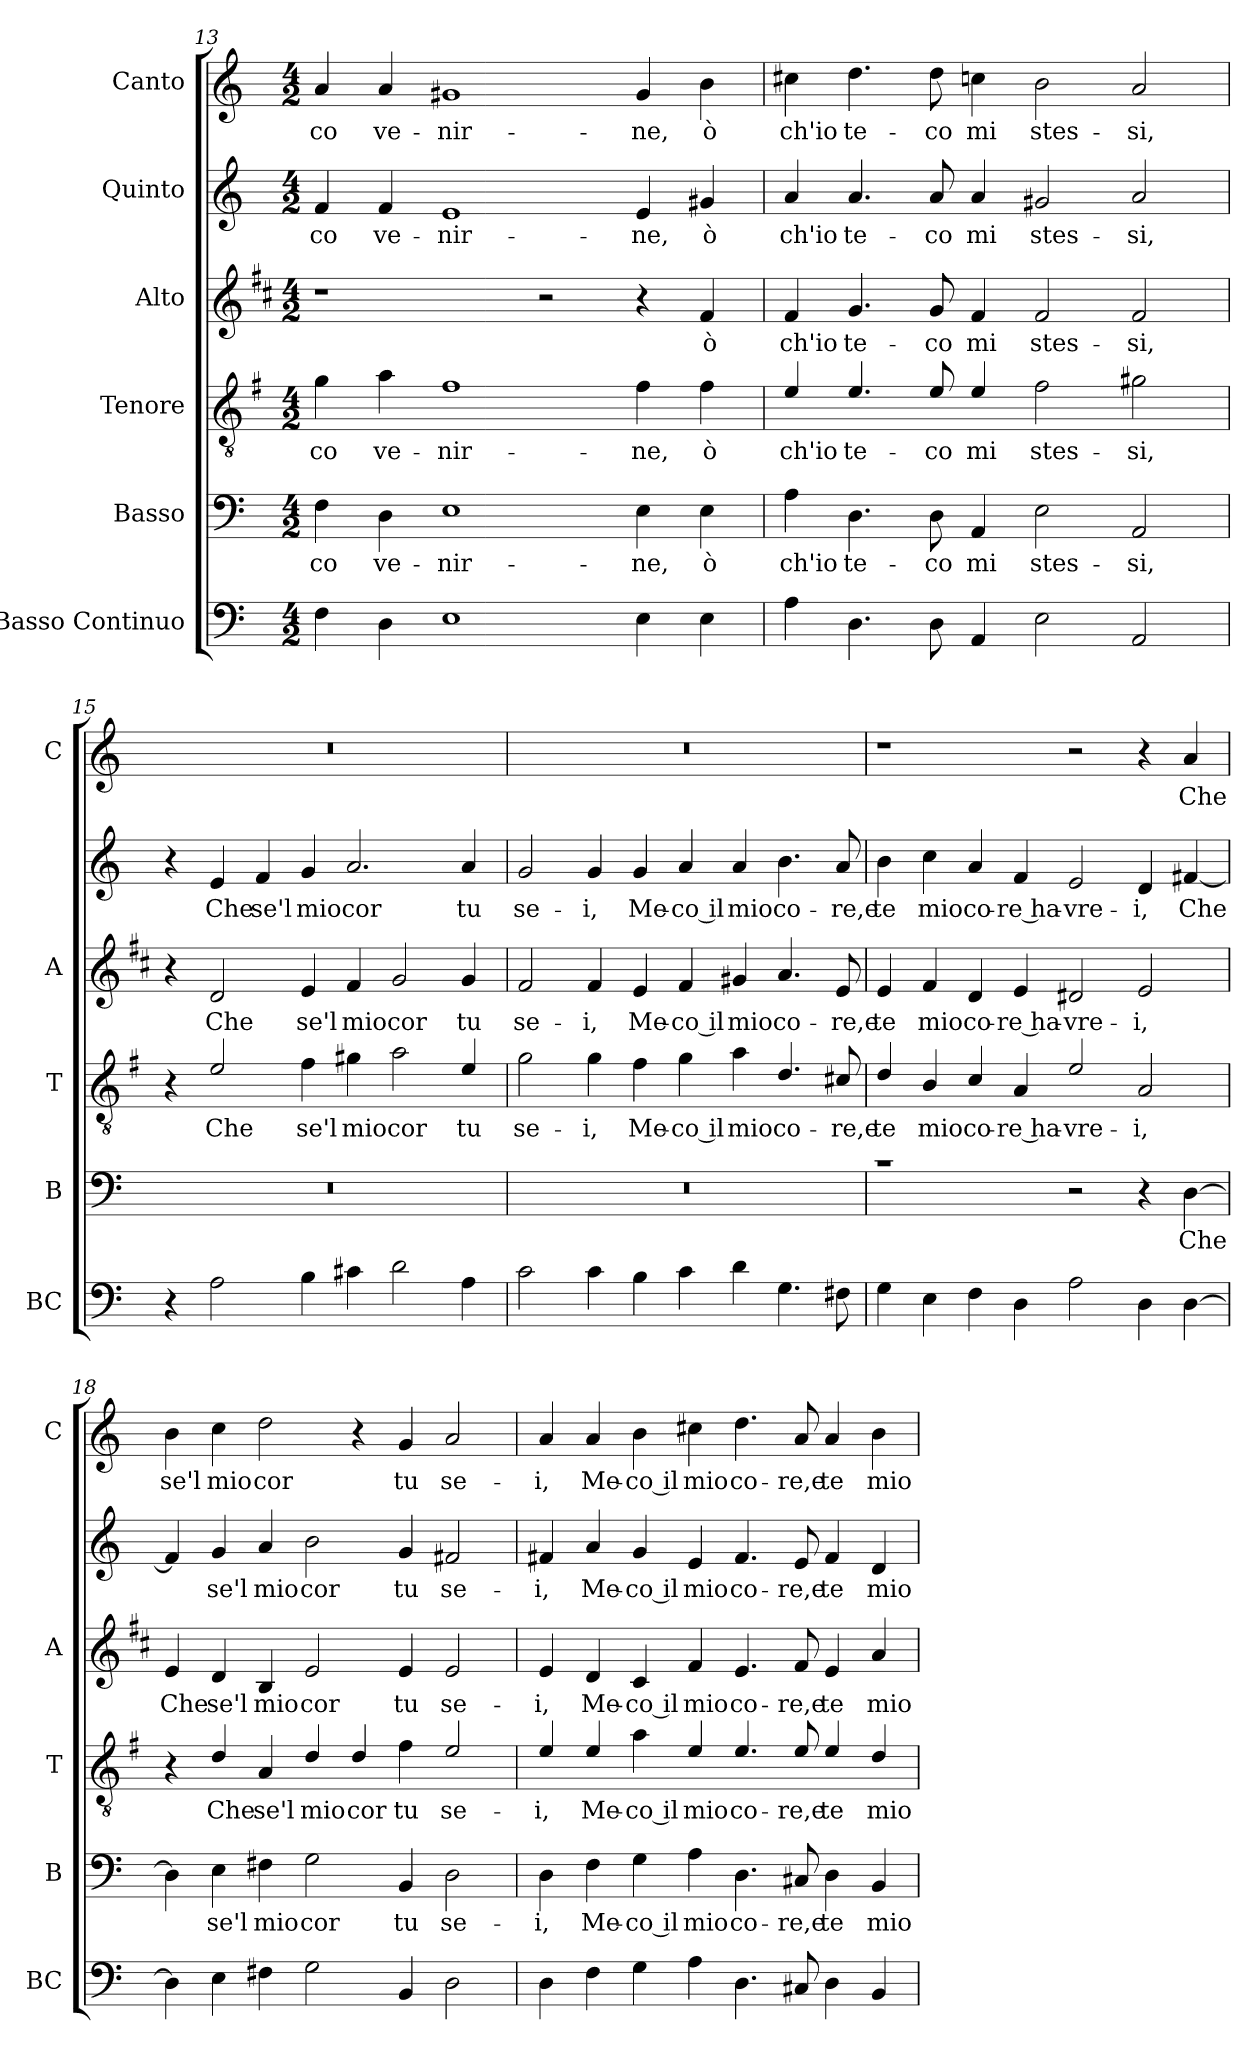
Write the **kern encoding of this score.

**kern	**kern	**text	**kern	**text	**kern	**text	**kern	**text	**kern	**text
*part6	*part5	*part5	*part4	*part4	*part3	*part3	*part2	*part2	*part1	*part1
*staff6	*staff5	*staff5	*staff4	*staff4	*staff3	*staff3	*staff2	*staff2	*staff1	*staff1
*I"Basso Continuo	*I"Basso	*	*I"Tenore	*	*I"Alto	*	*I"Quinto	*	*I"Canto	*
*I'BC	*I'B	*	*I'T	*	*I'A	*	*	*	*I'C	*
!!LO:LB:g=z
*clefF4	*clefF4	*	*clefGv2	*	*clefG2	*	*clefG2	*	*clefG2	*
*	*	*	*ITrd4c7	*	*ITrd1c2	*	*	*	*	*
*k[]	*k[]	*	*k[]	*	*k[]	*	*k[]	*	*k[]	*
*C:	*C:	*	*C:	*	*C:	*	*C:	*	*C:	*
*M4/2	*M4/2	*	*M4/2	*	*M4/2	*	*M4/2	*	*M4/2	*
=13	=13	=13	=13	=13	=13	=13	=13	=13	=13	=13
!	!	!LO:LY:b	!	!LO:LY:b	!	!	!	!LO:LY:b	!	!LO:LY:b
4F\	4F\	-co	4c\	-co	1r	.	4f/	-co	4a/	-co
!	!	!LO:LY:b	!	!LO:LY:b	!	!	!	!LO:LY:b	!	!LO:LY:b
4D\	4D\	ve-	4d\	ve-	.	.	4f/	ve-	4a/	ve-
!	!	!LO:LY:b	!	!LO:LY:b	!	!	!	!LO:LY:b	!	!LO:LY:b
1E	1E	-nir-	1B	-nir-	.	.	1e	-nir-	1g#X	-nir-
.	.	.	.	.	2r	.	.	.	.	.
!	!	!LO:LY:b	!	!LO:LY:b	!	!	!	!LO:LY:b	!	!LO:LY:b
4E\	4E\	-ne,	4B\	-ne,	4r	.	4e/	-ne,	4g#/	-ne,
!	!	!LO:LY:b	!	!LO:LY:b	!	!LO:LY:b	!	!LO:LY:b	!	!LO:LY:b
4E\	4E\	ò	4B\	ò	4e/	ò	4g#X/	ò	4b\	ò
=14	=14	=14	=14	=14	=14	=14	=14	=14	=14	=14
!	!	!LO:LY:b	!	!LO:LY:b	!	!LO:LY:b	!	!LO:LY:b	!	!LO:LY:b
4A\	4A\	ch'io	4A/	ch'io	4e/	ch'io	4a/	ch'io	4cc#X\	ch'io
!	!	!LO:LY:b	!	!LO:LY:b	!	!LO:LY:b	!	!LO:LY:b	!	!LO:LY:b
4.D\	4.D\	te-	4.A/	te-	4.f/	te-	4.a/	te-	4.dd\	te-
!	!	!LO:LY:b	!	!LO:LY:b	!	!LO:LY:b	!	!LO:LY:b	!	!LO:LY:b
8D\	8D\	-co	8A/	-co	8f/	-co	8a/	-co	8dd\	-co
!	!	!LO:LY:b	!	!LO:LY:b	!	!LO:LY:b	!	!LO:LY:b	!	!LO:LY:b
4AA/	4AA/	mi	4A/	mi	4e/	mi	4a/	mi	4ccn\	mi
!	!	!LO:LY:b	!	!LO:LY:b	!	!LO:LY:b	!	!LO:LY:b	!	!LO:LY:b
2E\	2E\	stes-	2B\	stes-	2e/	stes-	2g#X/	stes-	2b\	stes-
!	!	!LO:LY:b	!	!LO:LY:b	!	!LO:LY:b	!	!LO:LY:b	!	!LO:LY:b
2AA/	2AA/	-si,	2c#X\	-si,	2e/	-si,	2a/	-si,	2a/	-si,
=15	=15	=15	=15	=15	=15	=15	=15	=15	=15	=15
4r	0r	.	4r	.	4r	.	4r	.	0r	.
!	!	!	!	!LO:LY:b	!	!LO:LY:b	!	!LO:LY:b	!	!
2A\	.	.	2A/	Che	2c/	Che	4e/	Che	.	.
!	!	!	!	!	!	!	!	!LO:LY:b	!	!
.	.	.	.	.	.	.	4f/	se'l	.	.
!	!	!	!	!LO:LY:b	!	!LO:LY:b	!	!LO:LY:b	!	!
4B\	.	.	4B\	se'l	4d/	se'l	4g/	mio	.	.
!	!	!	!	!LO:LY:b	!	!LO:LY:b	!	!LO:LY:b	!	!
4c#X\	.	.	4c#X\	mio	4e/	mio	2.a/	cor	.	.
!	!	!	!	!LO:LY:b	!	!LO:LY:b	!	!	!	!
2d\	.	.	2d\	cor	2f/	cor	.	.	.	.
!	!	!	!	!LO:LY:b	!	!LO:LY:b	!	!LO:LY:b	!	!
4A\	.	.	4A/	tu	4f/	tu	4a/	tu	.	.
=16	=16	=16	=16	=16	=16	=16	=16	=16	=16	=16
!	!	!	!	!LO:LY:b	!	!LO:LY:b	!	!LO:LY:b	!	!
2c\	0r	.	2c\	se-	2e/	se-	2g/	se-	0r	.
!	!	!	!	!LO:LY:b	!	!LO:LY:b	!	!LO:LY:b	!	!
4c\	.	.	4c\	-i,	4e/	-i,	4g/	-i,	.	.
!	!	!	!	!LO:LY:b	!	!LO:LY:b	!	!LO:LY:b	!	!
4B\	.	.	4B\	Me-	4d/	Me-	4g/	Me-	.	.
!	!	!	!	!LO:LY:b	!	!LO:LY:b	!	!LO:LY:b	!	!
4c\	.	.	4c\	-co il	4e/	-co il	4a/	-co il	.	.
!	!	!	!	!LO:LY:b	!	!LO:LY:b	!	!LO:LY:b	!	!
4d\	.	.	4d\	mio	4f#X/	mio	4a/	mio	.	.
!	!	!	!	!LO:LY:b	!	!LO:LY:b	!	!LO:LY:b	!	!
4.G\	.	.	4.G/	co-	4.g/	co-	4.b\	co-	.	.
!	!	!	!	!LO:LY:b	!	!LO:LY:b	!	!LO:LY:b	!	!
8F#X\	.	.	8F#X/	-re,e	8d/	-re,e	8a/	-re,e	.	.
!!LO:LB:g=z
=17	=17	=17	=17	=17	=17	=17	=17	=17	=17	=17
!	!	!	!	!LO:LY:b	!	!LO:LY:b	!	!LO:LY:b	!	!
4G\	1rc	.	4G/	te	4d/	te	4b\	te	1r	.
!	!	!	!	!LO:LY:b	!	!LO:LY:b	!	!LO:LY:b	!	!
4E\	.	.	4E/	mio	4e/	mio	4cc\	mio	.	.
!	!	!	!	!LO:LY:b	!	!LO:LY:b	!	!LO:LY:b	!	!
4F\	.	.	4F/	co-	4c/	co-	4a/	co-	.	.
!	!	!	!	!LO:LY:b	!	!LO:LY:b	!	!LO:LY:b	!	!
4D\	.	.	4D/	-re ha-	4d/	-re ha-	4f/	-re ha-	.	.
!	!	!	!	!LO:LY:b	!	!LO:LY:b	!	!LO:LY:b	!	!
2A\	2r	.	2A/	-vre-	2c#X/	-vre-	2e/	-vre-	2r	.
!	!	!	!	!LO:LY:b	!	!LO:LY:b	!	!LO:LY:b	!	!
4D\	4r	.	2D/	-i,	2d/	-i,	4d/	-i,	4r	.
!	!	!LO:LY:b	!	!	!	!	!	!LO:LY:b	!	!LO:LY:b
[4D\	[4D\	Che	.	.	.	.	[4f#X/	Che	4a/	Che
=18	=18	=18	=18	=18	=18	=18	=18	=18	=18	=18
!	!	!	!	!	!	!LO:LY:b	!	!	!	!LO:LY:b
4D\]	4D\]	.	4r	.	4d/	Che	4f#/]	.	4b\	se'l
!	!	!LO:LY:b	!	!LO:LY:b	!	!LO:LY:b	!	!LO:LY:b	!	!LO:LY:b
4E\	4E\	se'l	4G/	Che	4c/	se'l	4g/	se'l	4cc\	mio
!	!	!LO:LY:b	!	!LO:LY:b	!	!LO:LY:b	!	!LO:LY:b	!	!LO:LY:b
4F#X\	4F#X\	mio	4D/	se'l	4A/	mio	4a/	mio	2dd\	cor
!	!	!LO:LY:b	!	!LO:LY:b	!	!LO:LY:b	!	!LO:LY:b	!	!
2G\	2G\	cor	4G/	mio	2d/	cor	2b\	cor	.	.
!	!	!	!	!LO:LY:b	!	!	!	!	!	!
.	.	.	4G/	cor	.	.	.	.	4r	.
!	!	!LO:LY:b	!	!LO:LY:b	!	!LO:LY:b	!	!LO:LY:b	!	!LO:LY:b
4BB/	4BB/	tu	4B\	tu	4d/	tu	4g/	tu	4g/	tu
!	!	!LO:LY:b	!	!LO:LY:b	!	!LO:LY:b	!	!LO:LY:b	!	!LO:LY:b
2D\	2D\	se-	2A/	se-	2d/	se-	2f#X/	se-	2a/	se-
=19	=19	=19	=19	=19	=19	=19	=19	=19	=19	=19
!	!	!LO:LY:b	!	!LO:LY:b	!	!LO:LY:b	!	!LO:LY:b	!	!LO:LY:b
4D\	4D\	-i,	4A/	-i,	4d/	-i,	4f#X/	-i,	4a/	-i,
!	!	!LO:LY:b	!	!LO:LY:b	!	!LO:LY:b	!	!LO:LY:b	!	!LO:LY:b
4F\	4F\	Me-	4A/	Me-	4c/	Me-	4a/	Me-	4a/	Me-
!	!	!LO:LY:b	!	!LO:LY:b	!	!LO:LY:b	!	!LO:LY:b	!	!LO:LY:b
4G\	4G\	-co il	4d\	-co il	4B/	-co il	4g/	-co il	4b\	-co il
!	!	!LO:LY:b	!	!LO:LY:b	!	!LO:LY:b	!	!LO:LY:b	!	!LO:LY:b
4A\	4A\	mio	4A/	mio	4e/	mio	4e/	mio	4cc#X\	mio
!	!	!LO:LY:b	!	!LO:LY:b	!	!LO:LY:b	!	!LO:LY:b	!	!LO:LY:b
4.D\	4.D\	co-	4.A/	co-	4.d/	co-	4.f#/	co-	4.dd\	co-
!	!	!LO:LY:b	!	!LO:LY:b	!	!LO:LY:b	!	!LO:LY:b	!	!LO:LY:b
8C#X/	8C#X/	-re,e	8A/	-re,e	8e/	-re,e	8e/	-re,e	8a/	-re,e
!	!	!LO:LY:b	!	!LO:LY:b	!	!LO:LY:b	!	!LO:LY:b	!	!LO:LY:b
4D\	4D\	te	4A/	te	4d/	te	4f#/	te	4a/	te
!	!	!LO:LY:b	!	!LO:LY:b	!	!LO:LY:b	!	!LO:LY:b	!	!LO:LY:b
4BB/	4BB/	mio	4G/	mio	4g/	mio	4d/	mio	4b\	mio
=	=	=	=	=	=	=	=	=	=	=
*-	*-	*-	*-	*-	*-	*-	*-	*-	*-	*-
